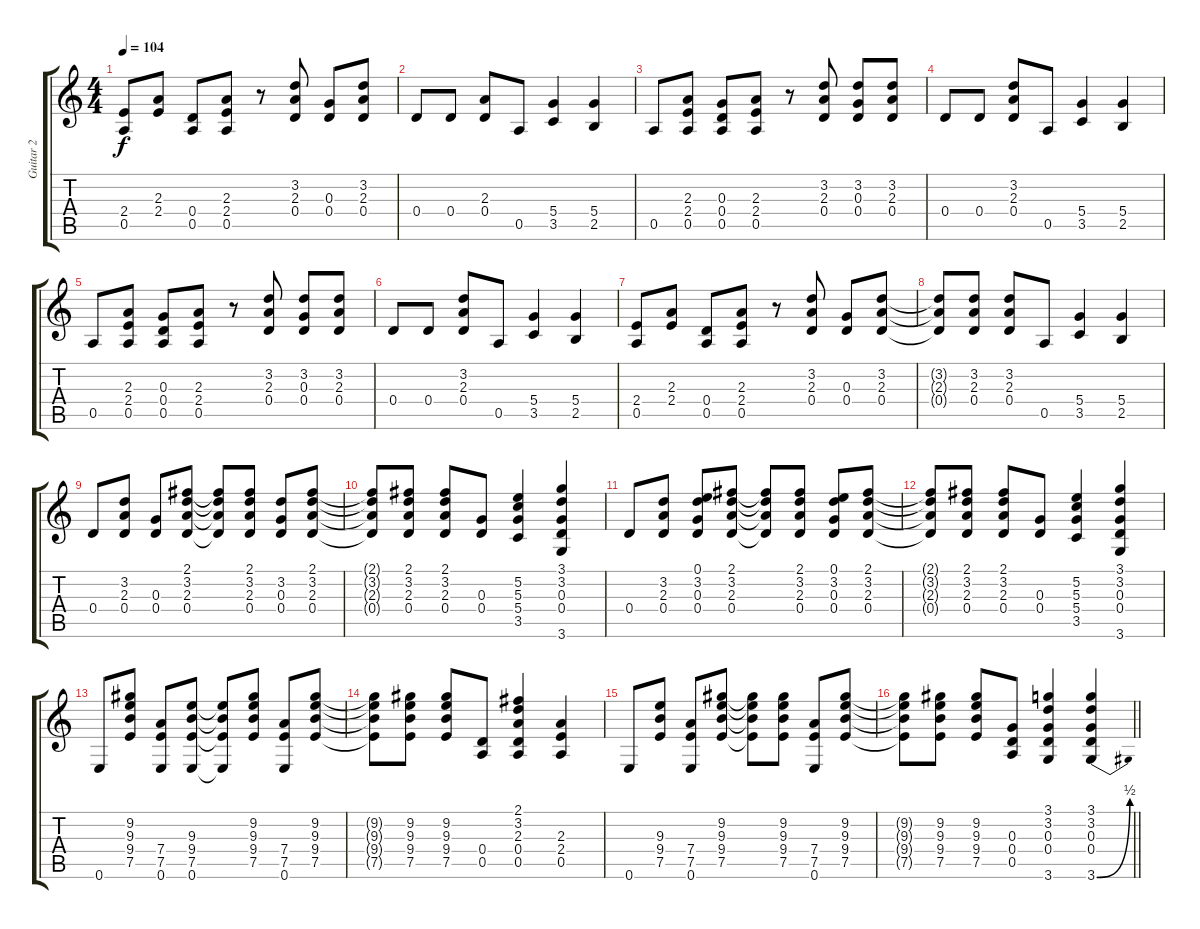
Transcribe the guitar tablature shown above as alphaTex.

\track ("Guitar 2" "Guitar 2") {instrument overdrivenguitar}
\staff {score tabs}
\tuning (E4 B3 G3 D3 A2 E2) {hide}
\ts (4 4)
\tempo 104
\clef g2
\ks c
(2.4 0.5).8{dy f} (2.3 2.4).8 (0.4 0.5).8 (2.3 2.4 0.5).8 r.8 (3.2 2.3 0.4).8 (0.3 0.4).8 (3.2 2.3 0.4).8 |
0.4.8 0.4.8 (2.3 0.4).8 0.5.8 (5.4 3.5).4 (5.4 2.5).4 |
0.5.8 (2.3 2.4 0.5).8 (0.3 0.4 0.5).8 (2.3 2.4 0.5).8 r.8 (3.2 2.3 0.4).8 (3.2 0.3 0.4).8 (3.2 2.3 0.4).8 |
0.4.8 0.4.8 (3.2 2.3 0.4).8 0.5.8 (5.4 3.5).4 (5.4 2.5).4 |
0.5.8 (2.3 2.4 0.5).8 (0.3 0.4 0.5).8 (2.3 2.4 0.5).8 r.8 (3.2 2.3 0.4).8 (3.2 0.3 0.4).8 (3.2 2.3 0.4).8 |
0.4.8 0.4.8 (3.2 2.3 0.4).8 0.5.8 (5.4 3.5).4 (5.4 2.5).4 |
(2.4 0.5).8 (2.3 2.4).8 (0.4 0.5).8 (2.3 2.4 0.5).8 r.8 (3.2 2.3 0.4).8 (0.3 0.4).8 (3.2 2.3 0.4).8 |
(3.2{t} 2.3{t} 0.4{t}).8 (3.2 2.3 0.4).8 (3.2 2.3 0.4).8 0.5.8 (5.4 3.5).4 (5.4 2.5).4 |
0.4.8 (3.2 2.3 0.4).8 (0.3 0.4).8 (2.1 3.2 2.3 0.4).8 (2.1{t} 3.2{t} 2.3{t} 0.4{t}).8 (2.1 3.2 2.3 0.4).8 (3.2 0.3 0.4).8 (2.1 3.2 2.3 0.4).8 |
(2.1{t} 3.2{t} 2.3{t} 0.4{t}).8 (2.1 3.2 2.3 0.4).8 (2.1 3.2 2.3 0.4).8 (0.3 0.4).8 (5.2 5.3 5.4 3.5).4 (3.1 3.2 0.3 0.4 3.6).4 |
0.4.8 (3.2 2.3 0.4).8 (0.1 3.2 0.3 0.4).8 (2.1 3.2 2.3 0.4).8 (2.1{t} 3.2{t} 2.3{t} 0.4{t}).8 (2.1 3.2 2.3 0.4).8 (0.1 3.2 0.3 0.4).8 (2.1 3.2 2.3 0.4).8 |
(2.1{t} 3.2{t} 2.3{t} 0.4{t}).8 (2.1 3.2 2.3 0.4).8 (2.1 3.2 2.3 0.4).8 (0.3 0.4).8 (5.2 5.3 5.4 3.5).4 (3.1 3.2 0.3 0.4 3.6).4 |
0.6.8 (9.2 9.3 9.4 7.5).8 (7.4 7.5 0.6).8 (9.3 9.4 7.5 0.6).8 (9.3{t} 9.4{t} 7.5{t} 0.6{t}).8 (9.2 9.3 9.4 7.5).8 (7.4 7.5 0.6).8 (9.2 9.3 9.4 7.5).8 |
(9.2{t} 9.3{t} 9.4{t} 7.5{t}).8 (9.2 9.3 9.4 7.5).8 (9.2 9.3 9.4 7.5).8 (0.4 0.5).8 (2.1 3.2 2.3 0.4 0.5).4 (2.3 2.4 0.5).4 |
0.6.8 (9.3 9.4 7.5).8 (7.4 7.5 0.6).8 (9.2 9.3 9.4 7.5).8 (9.2{t} 9.3{t} 9.4{t} 7.5{t}).8 (9.2 9.3 9.4 7.5).8 (7.4 7.5 0.6).8 (9.2 9.3 9.4 7.5).8 |
\barLineRight lightlight
(9.2{t} 9.3{t} 9.4{t} 7.5{t}).8 (9.2 9.3 9.4 7.5).8 (9.2 9.3 9.4 7.5).8 (0.3 0.4 0.5).8 (3.1 3.2 0.3 0.4 3.6).4 (3.1 3.2 0.3 0.4 3.6{be (bend 0 0 60 2)}).4
